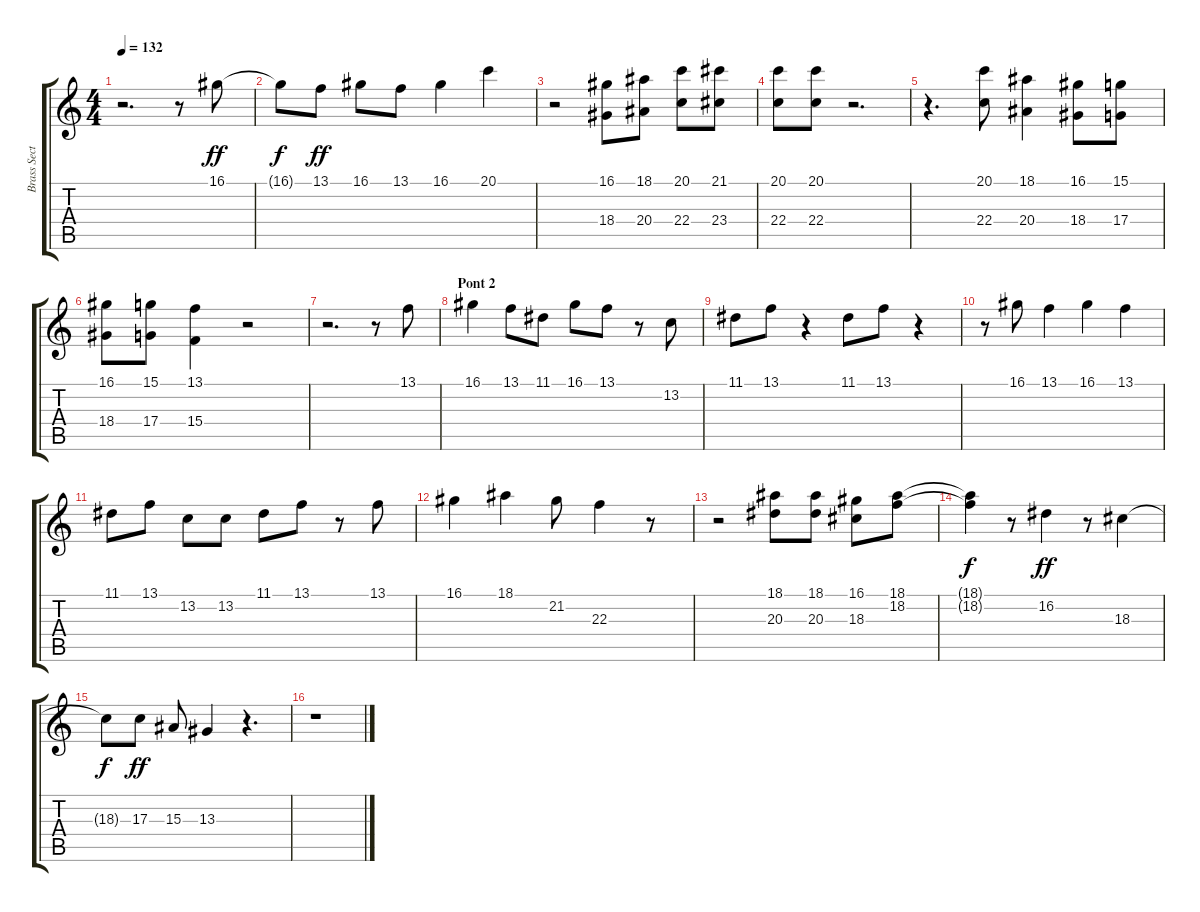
\track ("Brass Section / T. Sax" "Brass Sect") {instrument brasssection}
\staff {score tabs}
\tuning (E4 B3 G3 D3 A2 E2) {hide}
\ts (4 4)
\tempo 132
\clef g2
\ks c
r.2{d dy ff} r.8 16.1.8 |
16.1{t}.8{dy f} 13.1.8{dy ff} 16.1.8 13.1.8 16.1.4 20.1.4 |
r.2 (16.1 18.4).8 (18.1 20.4).8 (20.1 22.4).8 (21.1 23.4).8 |
(20.1 22.4).8 (20.1 22.4).8 r.2{d} |
r.4{d} (20.1 22.4).8 (18.1 20.4).4 (16.1 18.4).8 (15.1 17.4).8 |
(16.1 18.4).8 (15.1 17.4).8 (13.1 15.4).4 r.2 |
r.2{d} r.8 13.1.8 |
\section ("" " Pont 2")
16.1.4 13.1.8 11.1.8 16.1.8 13.1.8 r.8 13.2.8 |
11.1.8 13.1.8 r.4 11.1.8 13.1.8 r.4 |
r.8 16.1.8 13.1.4 16.1.4 13.1.4 |
11.1.8 13.1.8 13.2.8 13.2.8 11.1.8 13.1.8 r.8 13.1.8 |
16.1.4 18.1.4 21.2.8 22.3.4 r.8 |
r.2 (18.1 20.3).8 (18.1 20.3).8 (16.1 18.3).8 (18.1 18.2).8 |
(18.1{t} 18.2{t}).4{dy f} r.8 16.2.4{dy ff} r.8 18.3.4 |
18.3{t}.8{dy f} 17.3.8{dy ff} 15.3.8 13.3.4 r.4{d} |
r.1
